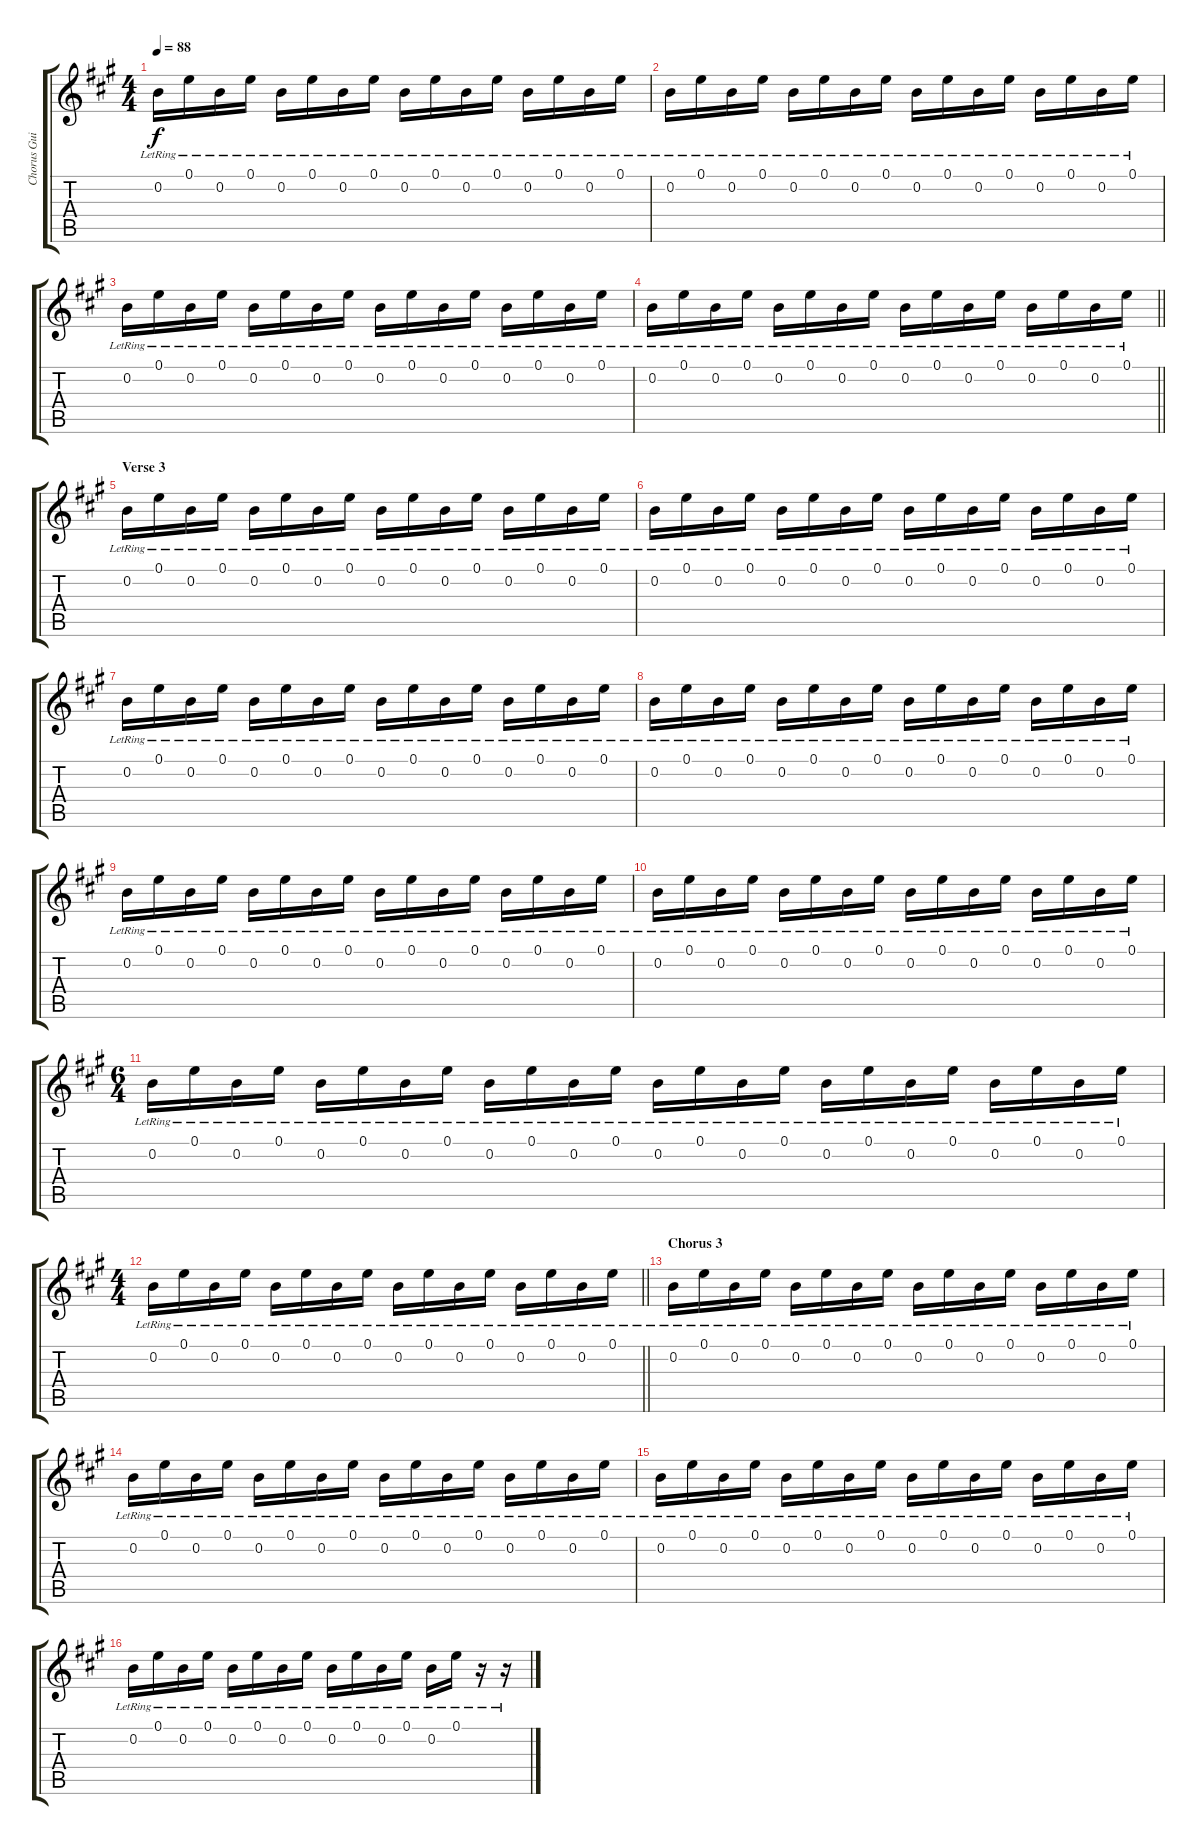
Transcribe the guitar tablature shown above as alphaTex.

\track ("Chorus Guitar" "Chorus Gui") {instrument electricguitarjazz}
\staff {score tabs}
\tuning (E4 B3 G3 D3 A2 E2) {hide}
\ts (4 4)
\tempo 88
\clef g2
\ks a
0.2{lr}.16{dy f} 0.1{lr}.16 0.2{lr}.16 0.1{lr}.16 0.2{lr}.16 0.1{lr}.16 0.2{lr}.16 0.1{lr}.16 0.2{lr}.16 0.1{lr}.16 0.2{lr}.16 0.1{lr}.16 0.2{lr}.16 0.1{lr}.16 0.2{lr}.16 0.1{lr}.16 |
0.2{lr}.16 0.1{lr}.16 0.2{lr}.16 0.1{lr}.16 0.2{lr}.16 0.1{lr}.16 0.2{lr}.16 0.1{lr}.16 0.2{lr}.16 0.1{lr}.16 0.2{lr}.16 0.1{lr}.16 0.2{lr}.16 0.1{lr}.16 0.2{lr}.16 0.1{lr}.16 |
0.2{lr}.16 0.1{lr}.16 0.2{lr}.16 0.1{lr}.16 0.2{lr}.16 0.1{lr}.16 0.2{lr}.16 0.1{lr}.16 0.2{lr}.16 0.1{lr}.16 0.2{lr}.16 0.1{lr}.16 0.2{lr}.16 0.1{lr}.16 0.2{lr}.16 0.1{lr}.16 |
\barLineRight lightlight
0.2{lr}.16 0.1{lr}.16 0.2{lr}.16 0.1{lr}.16 0.2{lr}.16 0.1{lr}.16 0.2{lr}.16 0.1{lr}.16 0.2{lr}.16 0.1{lr}.16 0.2{lr}.16 0.1{lr}.16 0.2{lr}.16 0.1{lr}.16 0.2{lr}.16 0.1{lr}.16 |
\section ("" "Verse 3")
0.2{lr}.16 0.1{lr}.16 0.2{lr}.16 0.1{lr}.16 0.2{lr}.16 0.1{lr}.16 0.2{lr}.16 0.1{lr}.16 0.2{lr}.16 0.1{lr}.16 0.2{lr}.16 0.1{lr}.16 0.2{lr}.16 0.1{lr}.16 0.2{lr}.16 0.1{lr}.16 |
0.2{lr}.16 0.1{lr}.16 0.2{lr}.16 0.1{lr}.16 0.2{lr}.16 0.1{lr}.16 0.2{lr}.16 0.1{lr}.16 0.2{lr}.16 0.1{lr}.16 0.2{lr}.16 0.1{lr}.16 0.2{lr}.16 0.1{lr}.16 0.2{lr}.16 0.1{lr}.16 |
0.2{lr}.16 0.1{lr}.16 0.2{lr}.16 0.1{lr}.16 0.2{lr}.16 0.1{lr}.16 0.2{lr}.16 0.1{lr}.16 0.2{lr}.16 0.1{lr}.16 0.2{lr}.16 0.1{lr}.16 0.2{lr}.16 0.1{lr}.16 0.2{lr}.16 0.1{lr}.16 |
0.2{lr}.16 0.1{lr}.16 0.2{lr}.16 0.1{lr}.16 0.2{lr}.16 0.1{lr}.16 0.2{lr}.16 0.1{lr}.16 0.2{lr}.16 0.1{lr}.16 0.2{lr}.16 0.1{lr}.16 0.2{lr}.16 0.1{lr}.16 0.2{lr}.16 0.1{lr}.16 |
0.2{lr}.16 0.1{lr}.16 0.2{lr}.16 0.1{lr}.16 0.2{lr}.16 0.1{lr}.16 0.2{lr}.16 0.1{lr}.16 0.2{lr}.16 0.1{lr}.16 0.2{lr}.16 0.1{lr}.16 0.2{lr}.16 0.1{lr}.16 0.2{lr}.16 0.1{lr}.16 |
0.2{lr}.16 0.1{lr}.16 0.2{lr}.16 0.1{lr}.16 0.2{lr}.16 0.1{lr}.16 0.2{lr}.16 0.1{lr}.16 0.2{lr}.16 0.1{lr}.16 0.2{lr}.16 0.1{lr}.16 0.2{lr}.16 0.1{lr}.16 0.2{lr}.16 0.1{lr}.16 |
\ts (6 4)
0.2{lr}.16 0.1{lr}.16 0.2{lr}.16 0.1{lr}.16 0.2{lr}.16 0.1{lr}.16 0.2{lr}.16 0.1{lr}.16 0.2{lr}.16 0.1{lr}.16 0.2{lr}.16 0.1{lr}.16 0.2{lr}.16 0.1{lr}.16 0.2{lr}.16 0.1{lr}.16 0.2{lr}.16 0.1{lr}.16 0.2{lr}.16 0.1{lr}.16 0.2{lr}.16 0.1{lr}.16 0.2{lr}.16 0.1{lr}.16 |
\ts (4 4)
\barLineRight lightlight
0.2{lr}.16 0.1{lr}.16 0.2{lr}.16 0.1{lr}.16 0.2{lr}.16 0.1{lr}.16 0.2{lr}.16 0.1{lr}.16 0.2{lr}.16 0.1{lr}.16 0.2{lr}.16 0.1{lr}.16 0.2{lr}.16 0.1{lr}.16 0.2{lr}.16 0.1{lr}.16 |
\section ("" "Chorus 3")
0.2{lr}.16 0.1{lr}.16 0.2{lr}.16 0.1{lr}.16 0.2{lr}.16 0.1{lr}.16 0.2{lr}.16 0.1{lr}.16 0.2{lr}.16 0.1{lr}.16 0.2{lr}.16 0.1{lr}.16 0.2{lr}.16 0.1{lr}.16 0.2{lr}.16 0.1{lr}.16 |
0.2{lr}.16 0.1{lr}.16 0.2{lr}.16 0.1{lr}.16 0.2{lr}.16 0.1{lr}.16 0.2{lr}.16 0.1{lr}.16 0.2{lr}.16 0.1{lr}.16 0.2{lr}.16 0.1{lr}.16 0.2{lr}.16 0.1{lr}.16 0.2{lr}.16 0.1{lr}.16 |
0.2{lr}.16 0.1{lr}.16 0.2{lr}.16 0.1{lr}.16 0.2{lr}.16 0.1{lr}.16 0.2{lr}.16 0.1{lr}.16 0.2{lr}.16 0.1{lr}.16 0.2{lr}.16 0.1{lr}.16 0.2{lr}.16 0.1{lr}.16 0.2{lr}.16 0.1{lr}.16 |
0.2{lr}.16 0.1{lr}.16 0.2{lr}.16 0.1{lr}.16 0.2{lr}.16 0.1{lr}.16 0.2{lr}.16 0.1{lr}.16 0.2{lr}.16 0.1{lr}.16 0.2{lr}.16 0.1{lr}.16 0.2{lr}.16 0.1{lr}.16 r.16 r.16
